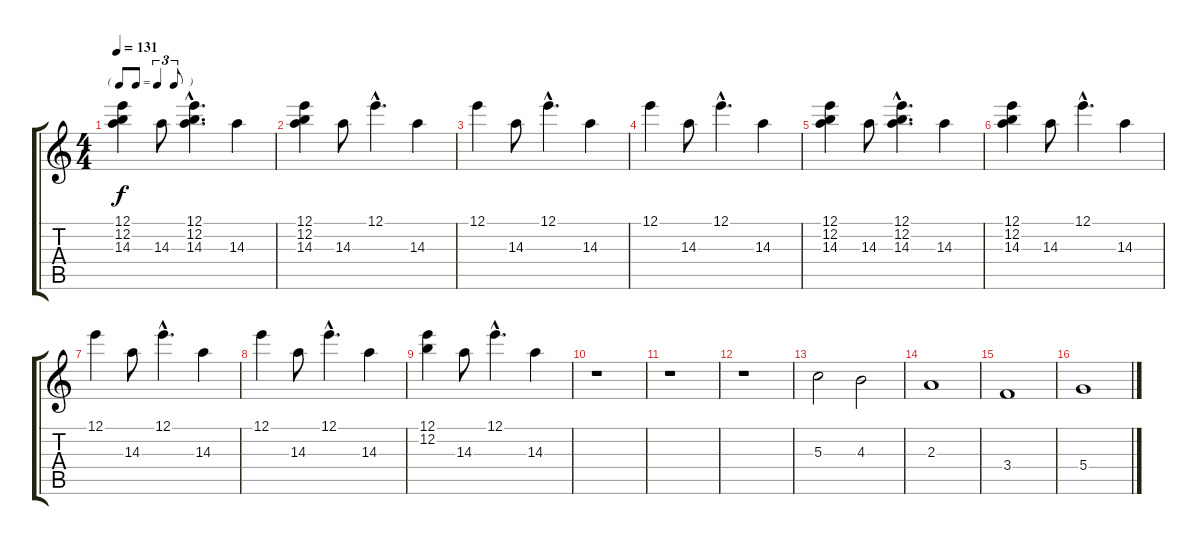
\track "" {instrument distortionguitar}
\staff {score tabs}
\tuning (E4 B3 G3 D3 A2 E2) {hide}
\ts (4 4)
\tf triplet8th
\tempo 131
\clef g2
\ks c
(12.1 12.2 14.3).4{dy f} 14.3.8 (12.1{hac} 12.2{hac} 14.3{hac}).4{d} 14.3.4 |
(12.1 12.2 14.3).4 14.3.8 12.1{hac}.4{d} 14.3.4 |
12.1.4 14.3.8 12.1{hac}.4{d} 14.3.4 |
12.1.4 14.3.8 12.1{hac}.4{d} 14.3.4 |
(12.1 12.2 14.3).4 14.3.8 (12.1{hac} 12.2{hac} 14.3{hac}).4{d} 14.3.4 |
(12.1 12.2 14.3).4 14.3.8 12.1{hac}.4{d} 14.3.4 |
12.1.4 14.3.8 12.1{hac}.4{d} 14.3.4 |
12.1.4 14.3.8 12.1{hac}.4{d} 14.3.4 |
(12.1 12.2).4 14.3.8 12.1{hac}.4{d} 14.3.4 |
r.1 |
r.1 |
r.1 |
5.3.2 4.3.2 |
2.3.1 |
3.4.1 |
5.4.1
